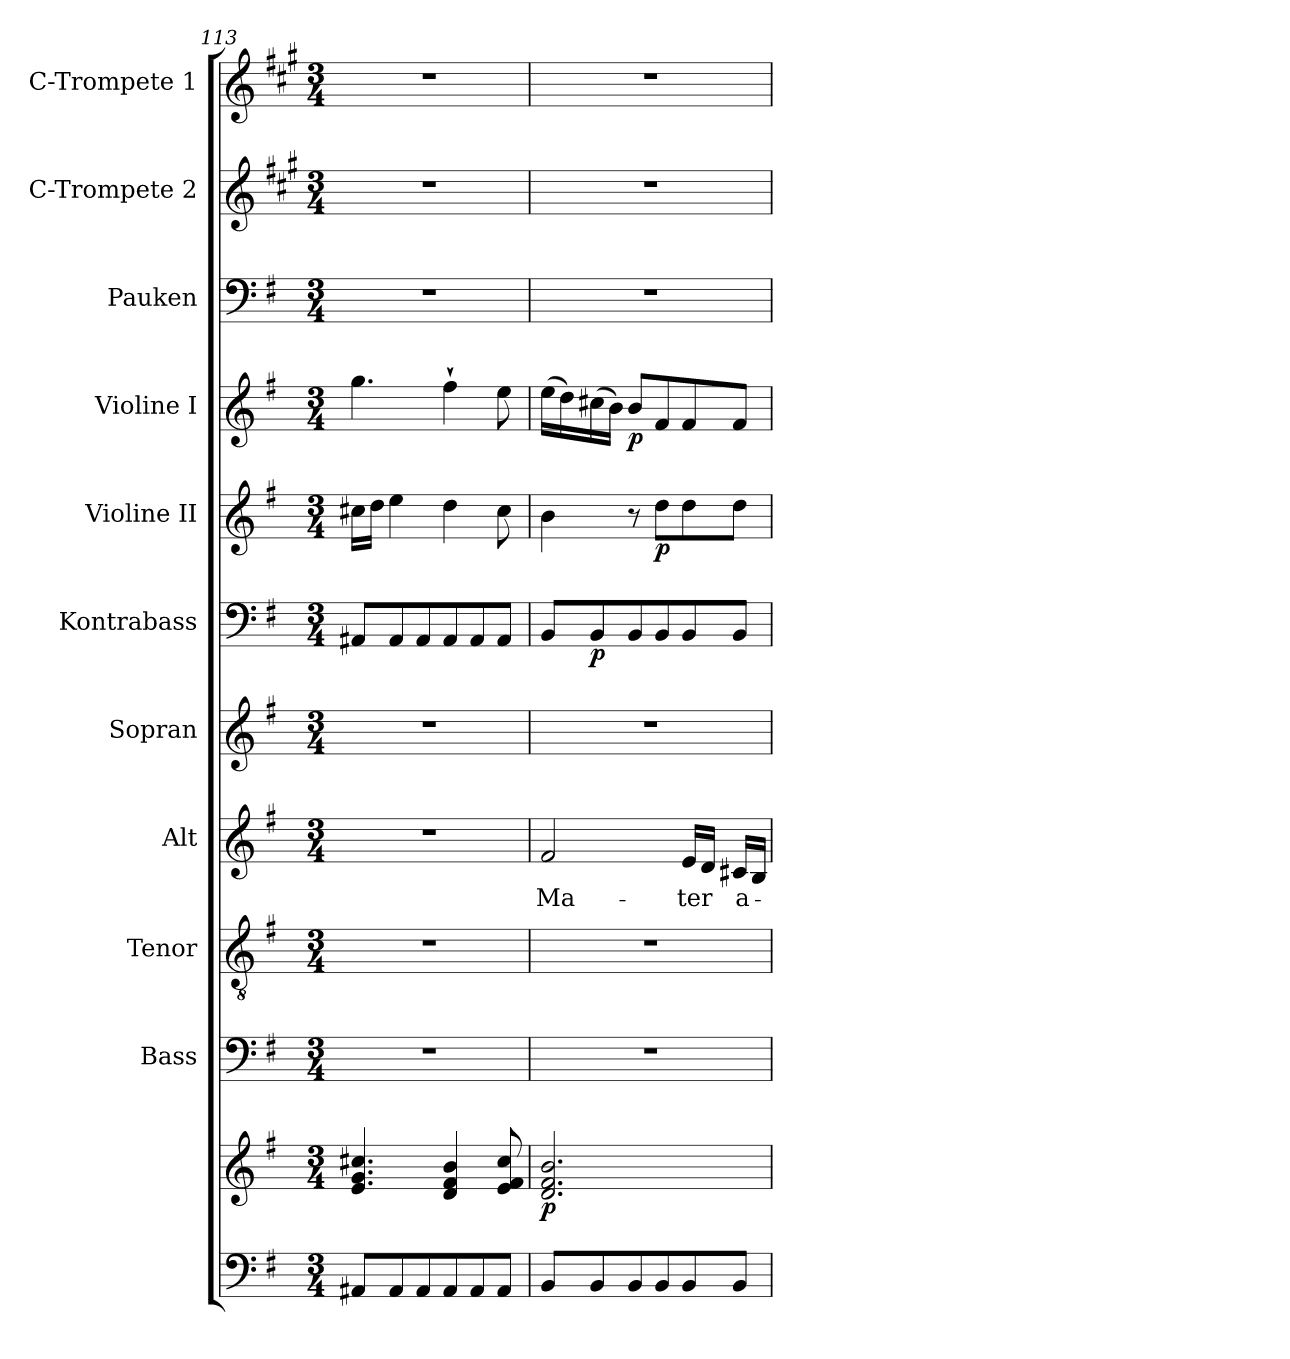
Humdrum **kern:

**kern	**kern	**dynam	**kern	**kern	**kern	**text	**kern	**kern	**dynam	**kern	**dynam	**kern	**dynam	**kern	**kern	**kern
*part11	*part11	*part11	*part10	*part9	*part8	*part8	*part7	*part6	*part6	*part5	*part5	*part4	*part4	*part3	*part2	*part1
*staff12	*staff11	*staff11/12	*staff10	*staff9	*staff8	*staff8	*staff7	*staff6	*staff6	*staff5	*staff5	*staff4	*staff4	*staff3	*staff2	*staff1
*	*	*	*I"Bass	*I"Tenor	*I"Alt	*	*I"Sopran	*I"Kontrabass	*	*I"Violine II	*	*I"Violine I	*	*I"Pauken	*I"C-Trompete 2	*I"C-Trompete 1
*	*	*	*I'B.	*I'T.	*I'A.	*	*I'S.	*I'Kb.	*	*I'Vl. II	*	*I'Vl. I	*	*I'Pk.	*I'C Trp. 2	*I'C Trp. 1
*clefF4	*clefG2	*	*clefF4	*clefGv2	*clefG2	*	*clefG2	*clefF4	*	*clefG2	*	*clefG2	*	*clefF4	*clefG2	*clefG2
*	*	*	*	*	*	*	*	*ITrd7c12	*	*	*	*	*	*	*ITrd1c2	*ITrd1c2
*k[f#]	*k[f#]	*	*k[f#]	*k[f#]	*k[f#]	*	*k[f#]	*k[f#]	*	*k[f#]	*	*k[f#]	*	*k[f#]	*k[f#]	*k[f#]
*G:	*G:	*	*G:	*G:	*G:	*	*G:	*G:	*	*G:	*	*G:	*	*G:	*G:	*G:
*M3/4	*M3/4	*	*M3/4	*M3/4	*M3/4	*	*M3/4	*M3/4	*	*M3/4	*	*M3/4	*	*M3/4	*M3/4	*M3/4
=113	=113	=113	=113	=113	=113	=113	=113	=113	=113	=113	=113	=113	=113	=113	=113	=113
8AA#X/L	4.e/ 4.g/ 4.cc#X/	.	2.r	2.r	2.r	.	2.r	8AAA#X/L	.	16cc#X\LL	.	4.gg\	.	2.r	2.r	2.r
.	.	.	.	.	.	.	.	.	.	16dd\JJ	.	.	.	.	.	.
8AA#/	.	.	.	.	.	.	.	8AAA#/	.	4ee\	.	.	.	.	.	.
8AA#/	.	.	.	.	.	.	.	8AAA#/	.	.	.	.	.	.	.	.
8AA#/	4d/ 4f#/ 4b/	.	.	.	.	.	.	8AAA#/	.	4dd\	.	4ff#`>\	.	.	.	.
8AA#/	.	.	.	.	.	.	.	8AAA#/	.	.	.	.	.	.	.	.
8AA#/J	8e/ 8f#/ 8cc#/	.	.	.	.	.	.	8AAA#/J	.	8cc#\	.	8ee\	.	.	.	.
!!LO:PB:g=z
=114	=114	=114	=114	=114	=114	=114	=114	=114	=114	=114	=114	=114	=114	=114	=114	=114
!	!	!LO:DY:b	!	!	!	!LO:LY:b	!	!	!	!	!	!	!	!	!	!
8BB/L	2.d/ 2.f#/ 2.b/	p	2.r	2.r	2f#/	Ma-	2.r	8BBB/L	.	4b\	.	(>16ee\LL	.	2.r	2.r	2.r
.	.	.	.	.	.	.	.	.	.	.	.	16dd\)	.	.	.	.
!	!	!	!	!	!	!	!	!	!LO:DY:b	!	!	!	!	!	!	!
8BB/	.	.	.	.	.	.	.	8BBB/	p	.	.	(>16cc#X\	.	.	.	.
.	.	.	.	.	.	.	.	.	.	.	.	16b\JJ)	.	.	.	.
!	!	!	!	!	!	!	!	!	!	!	!	!	!LO:DY:b	!	!	!
8BB/	.	.	.	.	.	.	.	8BBB/	.	8r	.	8b/L	p	.	.	.
!	!	!	!	!	!	!	!	!	!	!	!LO:DY:b	!	!	!	!	!
8BB/	.	.	.	.	.	.	.	8BBB/	.	8dd\L	p	8f#/	.	.	.	.
!	!	!	!	!	!	!LO:LY:b	!	!	!	!	!	!	!	!	!	!
8BB/	.	.	.	.	16e/LL	-ter	.	8BBB/	.	8dd\	.	8f#/	.	.	.	.
.	.	.	.	.	16d/JJ	.	.	.	.	.	.	.	.	.	.	.
!	!	!	!	!	!	!LO:LY:b	!	!	!	!	!	!	!	!	!	!
8BB/J	.	.	.	.	16c#X/LL	a-	.	8BBB/J	.	8dd\J	.	8f#/J	.	.	.	.
.	.	.	.	.	16B/JJ	.	.	.	.	.	.	.	.	.	.	.
=	=	=	=	=	=	=	=	=	=	=	=	=	=	=	=	=
*-	*-	*-	*-	*-	*-	*-	*-	*-	*-	*-	*-	*-	*-	*-	*-	*-
